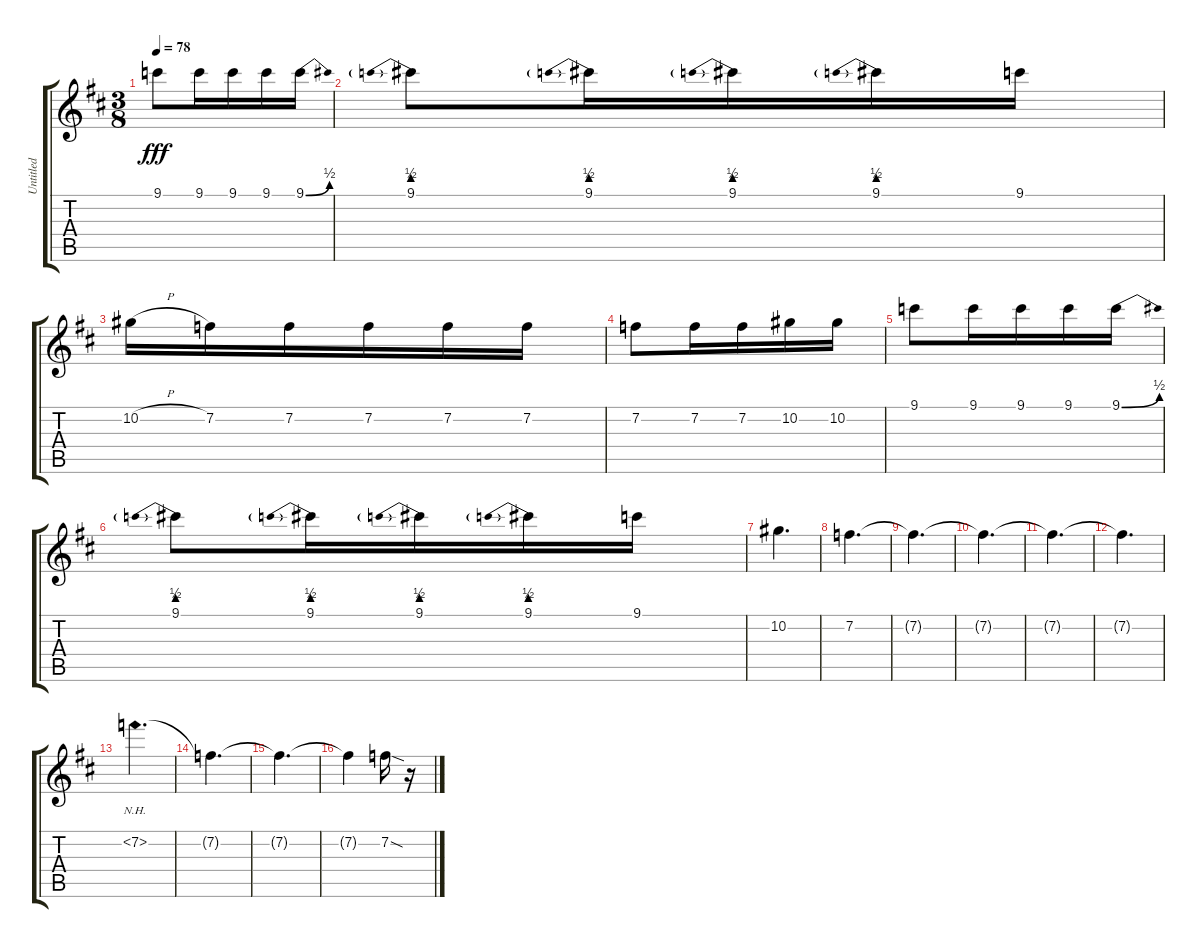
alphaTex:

\track ("Untitled" "Untitled") {instrument overdrivenguitar}
\staff {score tabs}
\tuning (Eb4 Bb3 Gb3 Db3 Ab2 Db2) {hide}
\ts (3 8)
\tempo 78
\clef g2
\ks d
9.1.8{dy fff} 9.1.16 9.1.16 9.1.16 9.1{be (bend 0 0 60 2)}.16 |
9.1{be (prebend 0 2 60 2)}.8 9.1{be (prebend 0 2 60 2)}.16 9.1{be (prebend 0 2 60 2)}.16 9.1{be (prebend 0 2 60 2)}.16 9.1.16 |
10.2{h}.16 7.2.16 7.2.16 7.2.16 7.2.16 7.2.16 |
7.2.8 7.2.16 7.2.16 10.2.16 10.2.16 |
9.1.8 9.1.16 9.1.16 9.1.16 9.1{be (bend 0 0 60 2)}.16 |
9.1{be (prebend 0 2 60 2)}.8 9.1{be (prebend 0 2 60 2)}.16 9.1{be (prebend 0 2 60 2)}.16 9.1{be (prebend 0 2 60 2)}.16 9.1.16 |
10.2.4{d} |
7.2.4{d} |
7.2{t}.4{d} |
7.2{t}.4{d} |
7.2{t}.4{d} |
7.2{t}.4{d} |
7.2{nh}.4{d} |
7.2{t}.4{d} |
7.2{t}.4{d} |
7.2{t}.4 7.2{sod}.16 r.16
